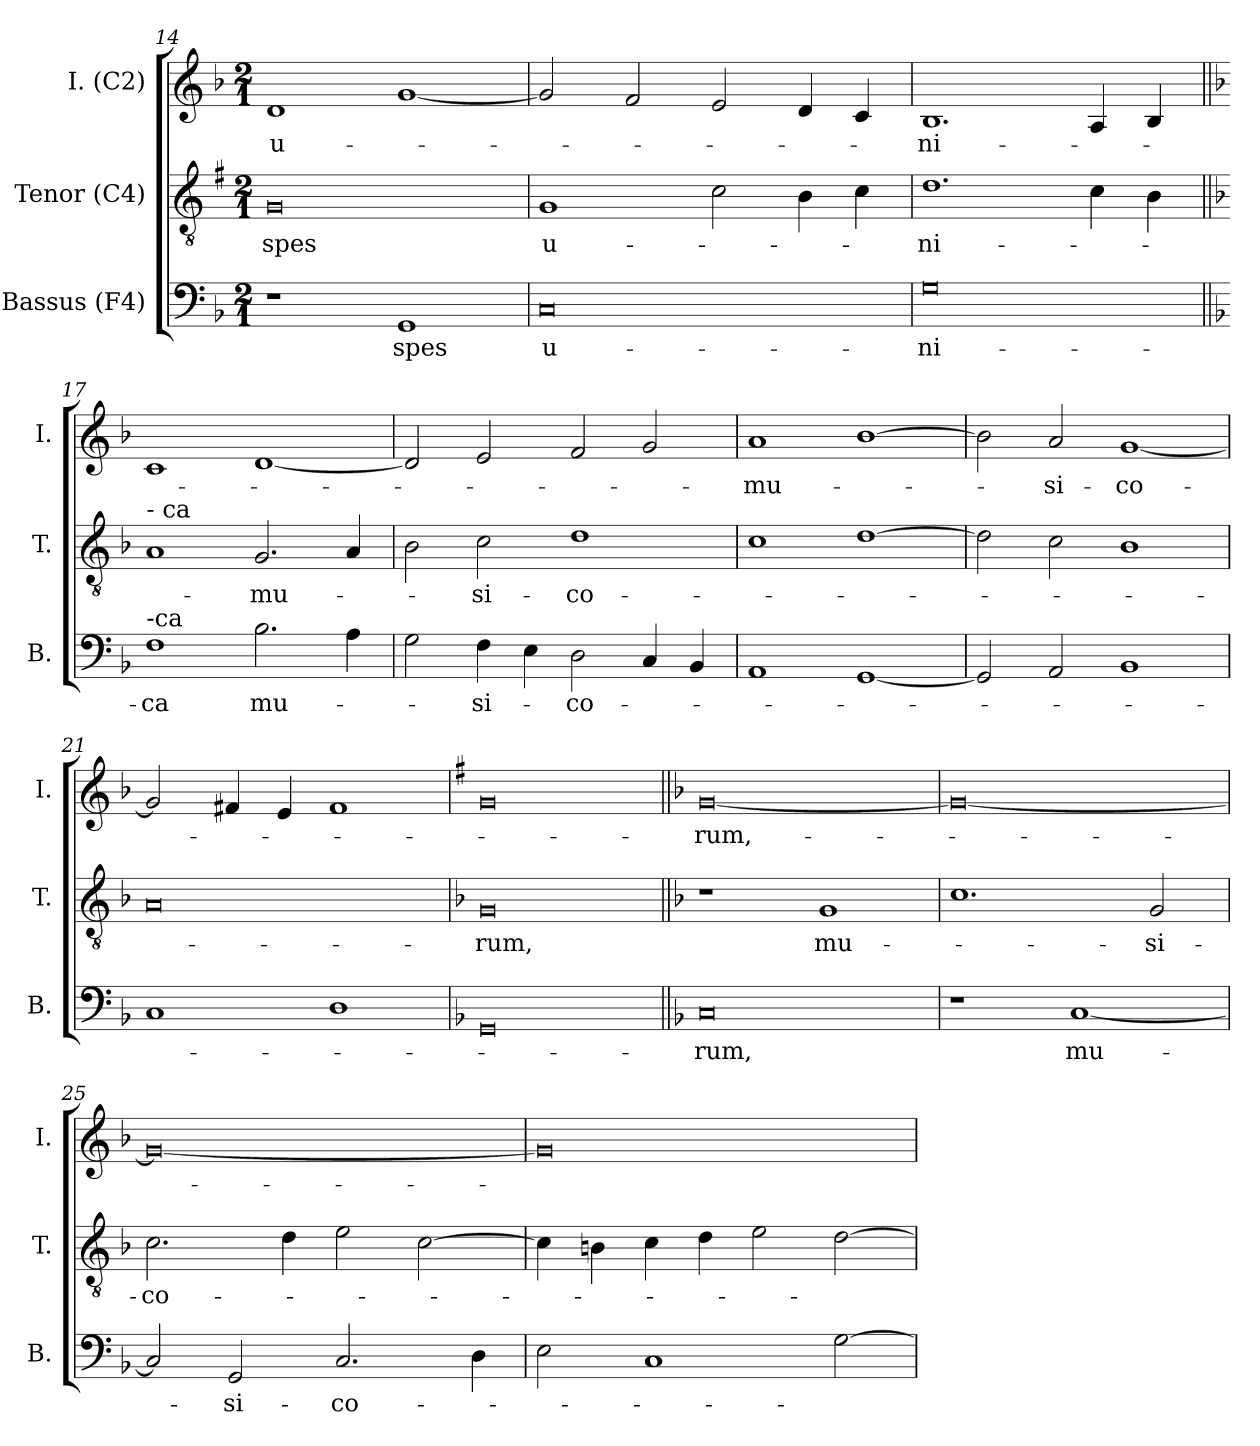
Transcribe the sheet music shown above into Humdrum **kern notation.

**kern	**text	**kern	**text	**kern	**text
*part3	*part3	*part2	*part2	*part1	*part1
*staff3	*staff3	*staff2	*staff2	*staff1	*staff1
*I"Bassus (F4)	*	*I"Tenor (C4)	*	*I"I. (C2)	*
*I'B.	*	*I'T.	*	*I'I.	*
*clefF4	*	*clefGv2	*	*clefG2	*
*k[b-]	*	*k[f#]	*	*k[b-]	*
*M2/1	*	*M2/1	*	*M2/1	*
=14	=14	=14	=14	=14	=14
!	!	!	!LO:LY:b	!	!LO:LY:b
1r	.	0G	spes	1d	u-
!	!LO:LY:b	!	!	!	!
1GG	spes	.	.	[1g	.
=15	=15	=15	=15	=15	=15
!	!LO:LY:b	!	!LO:LY:b	!	!
0C	u-	1G	u-	2g/]	.
.	.	.	.	2f/	.
.	.	2c\	.	2e/	.
.	.	4B\	.	4d/	.
.	.	4c\	.	4c/	.
=16	=16	=16	=16	=16	=16
!	!LO:LY:b	!	!LO:LY:b	!	!LO:LY:b
0G	-ni-	1.d	-ni-	1.B-	-ni-
.	.	4c\	.	4A/	.
.	.	4B\	.	4B-/	.
!!LO:LB:g=z
=17||	=17||	=17||	=17||	=17||	=17||
*k[b-]	*	*k[b-]	*	*k[b-]	*
!	!	!LO:TX:a:t=- ca	!	!	!
!LO:TX:a:t=-ca	!	!	!	!	!
!	!LO:LY:b	!	!	!	!
1F	-ca	1A	.	1c	.
!	!LO:LY:b	!	!LO:LY:b	!	!
2.B-\	mu-	2.G/	-mu-	[1d	.
4A\	.	4A/	.	.	.
=18	=18	=18	=18	=18	=18
2G\	.	2B-\	.	2d/]	.
!	!LO:LY:b	!	!LO:LY:b	!	!
4F\	-si-	2c\	-si-	2e/	.
4E\	.	.	.	.	.
!	!LO:LY:b	!	!LO:LY:b	!	!
2D\	-co-	1d	-co-	2f/	.
4C/	.	.	.	2g/	.
4BB-/	.	.	.	.	.
=19	=19	=19	=19	=19	=19
!	!	!	!	!	!LO:LY:b
1AA	.	1c	.	1a	-mu-
[1GG	.	[1d	.	[1b-	.
=20	=20	=20	=20	=20	=20
2GG/]	.	2d\]	.	2b-\]	.
!	!	!	!	!	!LO:LY:b
2AA/	.	2c\	.	2a/	-si-
!	!	!	!	!	!LO:LY:b
1BB-	.	1B-	.	[1g	-co-
=21	=21	=21	=21	=21	=21
1C	.	0A	.	2g/]	.
.	.	.	.	4f#X/	.
.	.	.	.	4e/	.
1D	.	.	.	1f#	.
=22	=22	=22	=22	=22	=22
*	*	*	*	*k[f#]	*
!	!	!	!LO:LY:b	!	!
0GG	.	0G	-rum,	0g	.
!!LO:LB:g=z
=23||	=23||	=23||	=23||	=23||	=23||
*k[b-]	*	*k[b-]	*	*k[b-]	*
!	!LO:LY:b	!	!	!	!LO:LY:b
0C	-rum,	1r	.	[0g	-rum,-
!	!	!	!LO:LY:b	!	!
.	.	1G	mu-	.	.
=24	=24	=24	=24	=24	=24
1r	.	1.c	.	0g_	.
!	!LO:LY:b	!	!	!	!
[1C	mu-	.	.	.	.
!	!	!	!LO:LY:b	!	!
.	.	2G/	-si-	.	.
=25	=25	=25	=25	=25	=25
!	!	!	!LO:LY:b	!	!
2C/]	.	2.c\	-co-	0g_	.
!	!LO:LY:b	!	!	!	!
2GG/	-si-	.	.	.	.
.	.	4d\	.	.	.
!	!LO:LY:b	!	!	!	!
2.C/	-co-	2e\	.	.	.
.	.	[2c\	.	.	.
4D\	.	.	.	.	.
=26	=26	=26	=26	=26	=26
2E\	.	4c\]	.	0g]	.
.	.	4Bn\	.	.	.
1C	.	4c\	.	.	.
.	.	4d\	.	.	.
.	.	2e\	.	.	.
[2G\	.	[2d\	.	.	.
=	=	=	=	=	=
*-	*-	*-	*-	*-	*-
